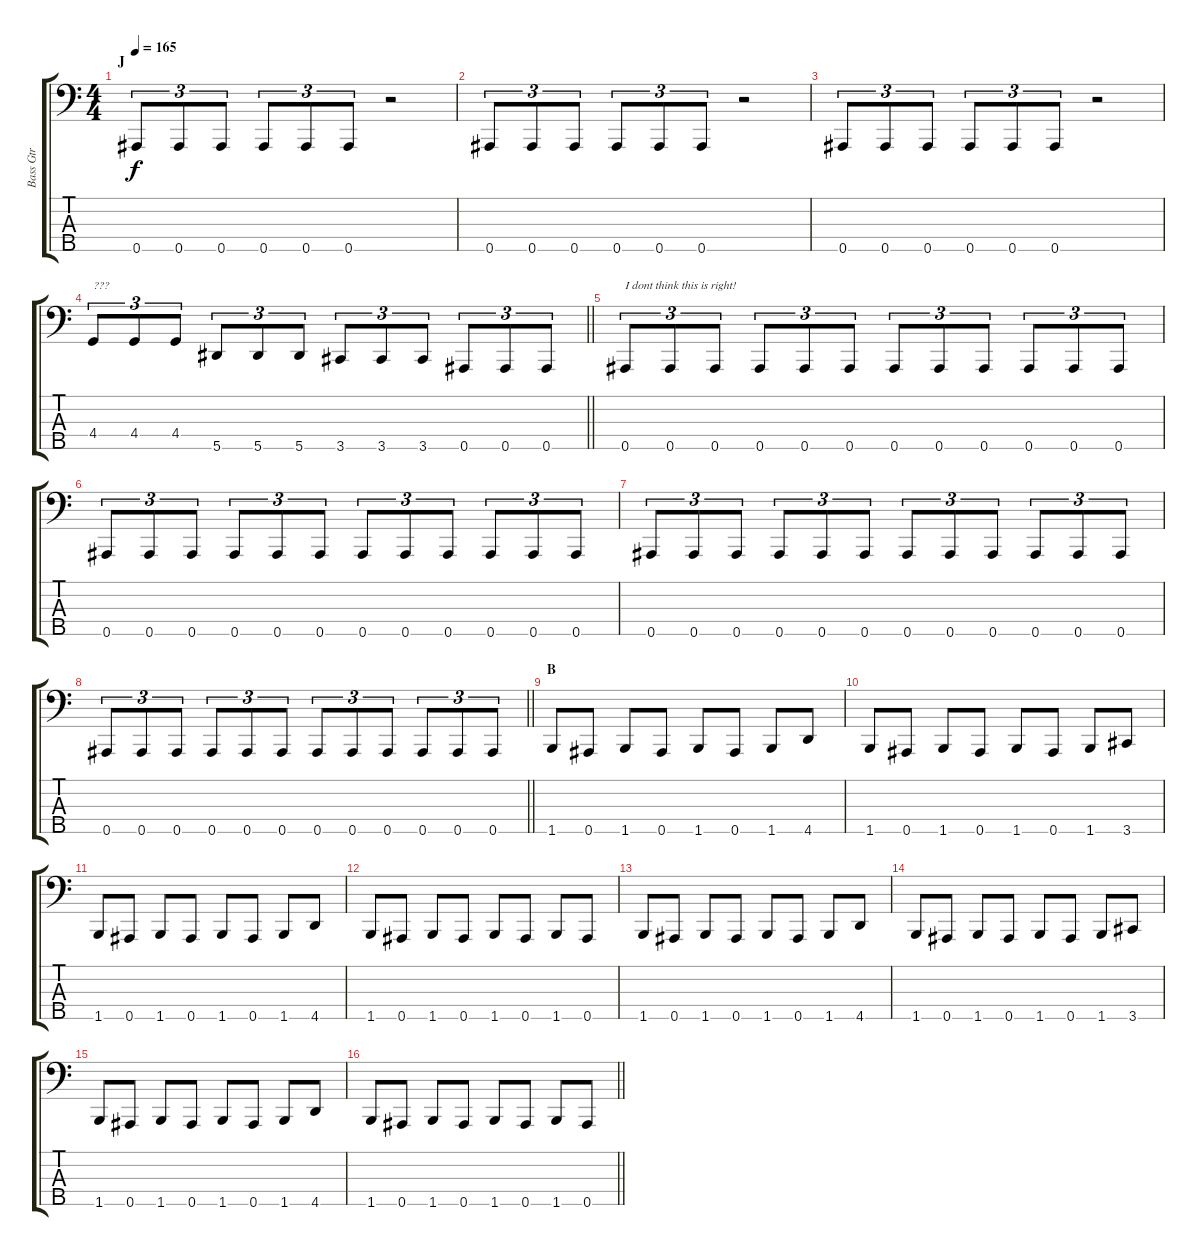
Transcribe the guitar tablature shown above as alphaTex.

\track ("Bass Gtr" "Bass Gtr") {instrument electricbassfinger}
\staff {score tabs}
\tuning (Gb2 Db2 Ab1 Eb1 Bb0) {hide}
\ts (4 4)
\section ("" "J")
\tempo 165
\clef f4
\ks c
0.5.8{tu (3 2) dy f} 0.5.8{tu (3 2)} 0.5.8{tu (3 2)} 0.5.8{tu (3 2)} 0.5.8{tu (3 2)} 0.5.8{tu (3 2)} r.2 |
0.5.8{tu (3 2)} 0.5.8{tu (3 2)} 0.5.8{tu (3 2)} 0.5.8{tu (3 2)} 0.5.8{tu (3 2)} 0.5.8{tu (3 2)} r.2 |
0.5.8{tu (3 2)} 0.5.8{tu (3 2)} 0.5.8{tu (3 2)} 0.5.8{tu (3 2)} 0.5.8{tu (3 2)} 0.5.8{tu (3 2)} r.2 |
\barLineRight lightlight
4.4.8{tu (3 2) txt "???"} 4.4.8{tu (3 2)} 4.4.8{tu (3 2)} 5.5.8{tu (3 2)} 5.5.8{tu (3 2)} 5.5.8{tu (3 2)} 3.5.8{tu (3 2)} 3.5.8{tu (3 2)} 3.5.8{tu (3 2)} 0.5.8{tu (3 2)} 0.5.8{tu (3 2)} 0.5.8{tu (3 2)} |
0.5.8{tu (3 2) txt "I dont think this is right!"} 0.5.8{tu (3 2)} 0.5.8{tu (3 2)} 0.5.8{tu (3 2)} 0.5.8{tu (3 2)} 0.5.8{tu (3 2)} 0.5.8{tu (3 2)} 0.5.8{tu (3 2)} 0.5.8{tu (3 2)} 0.5.8{tu (3 2)} 0.5.8{tu (3 2)} 0.5.8{tu (3 2)} |
0.5.8{tu (3 2)} 0.5.8{tu (3 2)} 0.5.8{tu (3 2)} 0.5.8{tu (3 2)} 0.5.8{tu (3 2)} 0.5.8{tu (3 2)} 0.5.8{tu (3 2)} 0.5.8{tu (3 2)} 0.5.8{tu (3 2)} 0.5.8{tu (3 2)} 0.5.8{tu (3 2)} 0.5.8{tu (3 2)} |
0.5.8{tu (3 2)} 0.5.8{tu (3 2)} 0.5.8{tu (3 2)} 0.5.8{tu (3 2)} 0.5.8{tu (3 2)} 0.5.8{tu (3 2)} 0.5.8{tu (3 2)} 0.5.8{tu (3 2)} 0.5.8{tu (3 2)} 0.5.8{tu (3 2)} 0.5.8{tu (3 2)} 0.5.8{tu (3 2)} |
\barLineRight lightlight
0.5.8{tu (3 2)} 0.5.8{tu (3 2)} 0.5.8{tu (3 2)} 0.5.8{tu (3 2)} 0.5.8{tu (3 2)} 0.5.8{tu (3 2)} 0.5.8{tu (3 2)} 0.5.8{tu (3 2)} 0.5.8{tu (3 2)} 0.5.8{tu (3 2)} 0.5.8{tu (3 2)} 0.5.8{tu (3 2)} |
\section ("" "B")
1.5.8 0.5.8 1.5.8 0.5.8 1.5.8 0.5.8 1.5.8 4.5.8 |
1.5.8 0.5.8 1.5.8 0.5.8 1.5.8 0.5.8 1.5.8 3.5.8 |
1.5.8 0.5.8 1.5.8 0.5.8 1.5.8 0.5.8 1.5.8 4.5.8 |
1.5.8 0.5.8 1.5.8 0.5.8 1.5.8 0.5.8 1.5.8 0.5.8 |
1.5.8 0.5.8 1.5.8 0.5.8 1.5.8 0.5.8 1.5.8 4.5.8 |
1.5.8 0.5.8 1.5.8 0.5.8 1.5.8 0.5.8 1.5.8 3.5.8 |
1.5.8 0.5.8 1.5.8 0.5.8 1.5.8 0.5.8 1.5.8 4.5.8 |
\barLineRight lightlight
1.5.8 0.5.8 1.5.8 0.5.8 1.5.8 0.5.8 1.5.8 0.5.8
